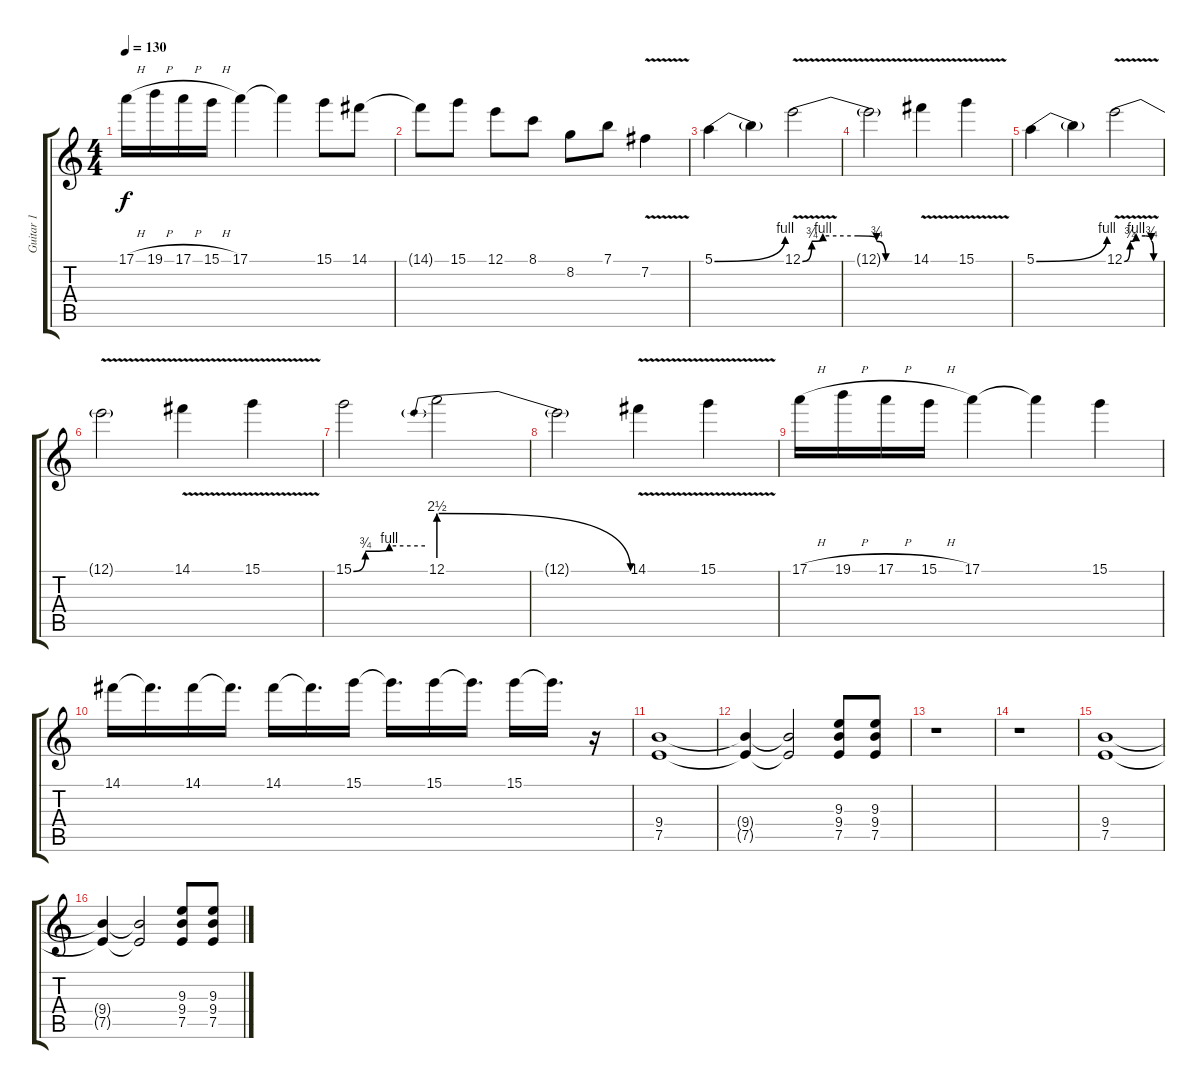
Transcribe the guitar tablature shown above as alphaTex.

\track ("Guitar 1" "Guitar 1") {instrument distortionguitar}
\staff {score tabs}
\tuning (E4 B3 G3 D3 A2 E2) {hide}
\ts (4 4)
\tempo 130
\clef g2
\ks c
17.1{h}.16{dy f} 19.1{h}.16 17.1{h}.16 15.1{h}.16 17.1.4 17.1{t}.4 15.1.8 14.1.8 |
14.1{t}.8 15.1.8 12.1.8 8.1.8 8.2.8 7.1.8 7.2{v}.4 |
5.1{be (bend 0 0 60 4)}.4 5.1{t}.4 12.1{be (custom 0 0 5 3 11 4 30 4 40 3 45 0 60 0) v}.2 |
12.1{t}.2 14.1{v}.4 15.1{v}.4 |
5.1{be (bend 0 0 60 4)}.4 5.1{t}.4 12.1{be (custom 0 0 10 3 20 4 36 4 46 3 50 0 60 0) v}.2 |
12.1{t}.2 14.1{v}.4 15.1{v}.4 |
15.1{be (custom 0 0 10 3 30 4 60 4)}.2 12.1{be (prebendrelease 0 10 60 0)}.2 |
12.1{t}.2 14.1{v}.4 15.1{v}.4 |
17.1{h}.16 19.1{h}.16 17.1{h}.16 15.1{h}.16 17.1.4 17.1{t}.4 15.1.4 |
14.1.16 14.1{t}.16{d} 14.1.16 14.1{t}.16{d} 14.1.16 14.1{t}.16{d} 15.1.16 15.1{t}.16{d} 15.1.16 15.1{t}.16{d} 15.1.16 15.1{t}.16{d} r.16 |
(9.4 7.5).1 |
(9.4{t} 7.5{t}).4 (9.4{t} 7.5{t}).2 (9.3 9.4 7.5).8 (9.3 9.4 7.5).8 |
r.1 |
r.1 |
(9.4 7.5).1 |
(9.4{t} 7.5{t}).4 (9.4{t} 7.5{t}).2 (9.3 9.4 7.5).8 (9.3 9.4 7.5).8
